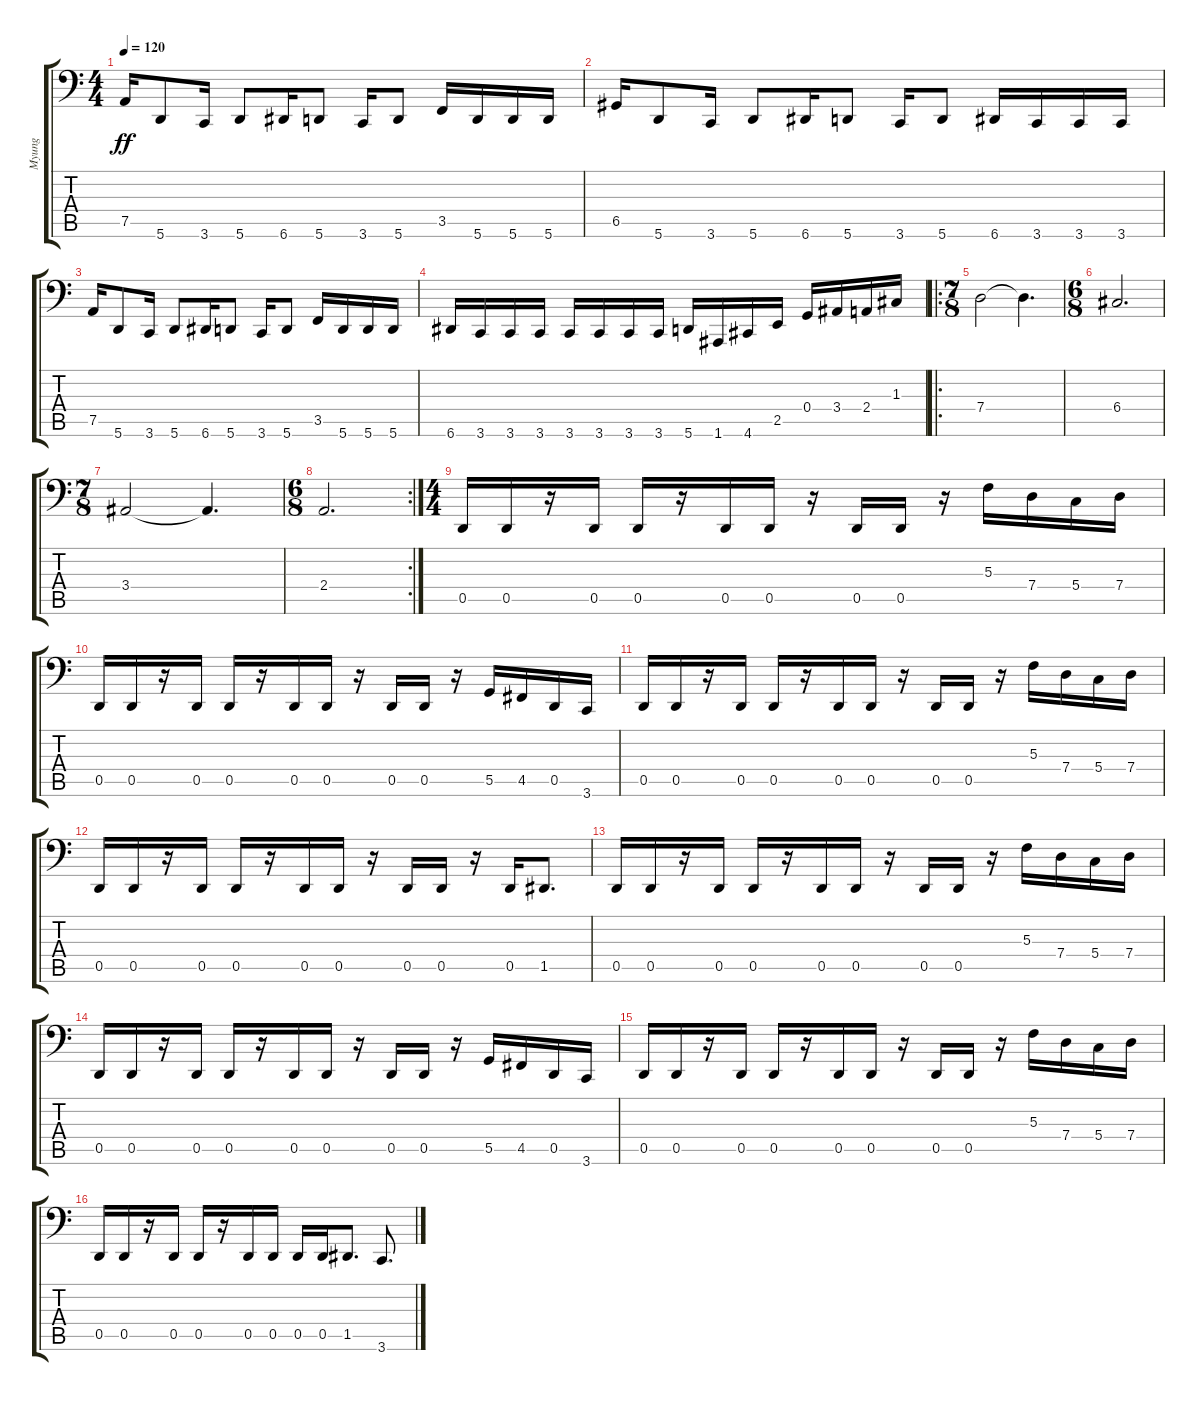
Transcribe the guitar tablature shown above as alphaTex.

\track ("Myung" "Myung") {instrument electricbassfinger}
\staff {score tabs}
\tuning (Bb2 F2 C2 G1 D1 A0) {hide}
\ts (4 4)
\tempo 120
\clef f4
\ks c
7.5.16{dy ff} 5.6.8 3.6.16 5.6.8 6.6.16 5.6.8 3.6.16 5.6.8 3.5.16 5.6.16 5.6.16 5.6.16 |
6.5.16 5.6.8 3.6.16 5.6.8 6.6.16 5.6.8 3.6.16 5.6.8 6.6.16 3.6.16 3.6.16 3.6.16 |
7.5.16 5.6.8 3.6.16 5.6.8 6.6.16 5.6.8 3.6.16 5.6.8 3.5.16 5.6.16 5.6.16 5.6.16 |
6.6.16 3.6.16 3.6.16 3.6.16 3.6.16 3.6.16 3.6.16 3.6.16 5.6.16 1.6.16 4.6.16 2.5.16 0.4.16 3.4.16 2.4.16 1.3.16 |
\ro
\ts (7 8)
7.4.2 7.4{t}.4{d} |
\ts (6 8)
6.4.2{d} |
\ts (7 8)
3.4.2 3.4{t}.4{d} |
\rc 2
\ts (6 8)
2.4.2{d} |
\ts (4 4)
0.5.16 0.5.16 r.16 0.5.16 0.5.16 r.16 0.5.16 0.5.16 r.16 0.5.16 0.5.16 r.16 5.3.16 7.4.16 5.4.16 7.4.16 |
0.5.16 0.5.16 r.16 0.5.16 0.5.16 r.16 0.5.16 0.5.16 r.16 0.5.16 0.5.16 r.16 5.5.16 4.5.16 0.5.16 3.6.16 |
0.5.16 0.5.16 r.16 0.5.16 0.5.16 r.16 0.5.16 0.5.16 r.16 0.5.16 0.5.16 r.16 5.3.16 7.4.16 5.4.16 7.4.16 |
0.5.16 0.5.16 r.16 0.5.16 0.5.16 r.16 0.5.16 0.5.16 r.16 0.5.16 0.5.16 r.16 0.5.16 1.5.8{d} |
0.5.16 0.5.16 r.16 0.5.16 0.5.16 r.16 0.5.16 0.5.16 r.16 0.5.16 0.5.16 r.16 5.3.16 7.4.16 5.4.16 7.4.16 |
0.5.16 0.5.16 r.16 0.5.16 0.5.16 r.16 0.5.16 0.5.16 r.16 0.5.16 0.5.16 r.16 5.5.16 4.5.16 0.5.16 3.6.16 |
0.5.16 0.5.16 r.16 0.5.16 0.5.16 r.16 0.5.16 0.5.16 r.16 0.5.16 0.5.16 r.16 5.3.16 7.4.16 5.4.16 7.4.16 |
0.5.16 0.5.16 r.16 0.5.16 0.5.16 r.16 0.5.16 0.5.16 0.5.16 0.5.16 1.5.8{d} 3.6.8{d}
